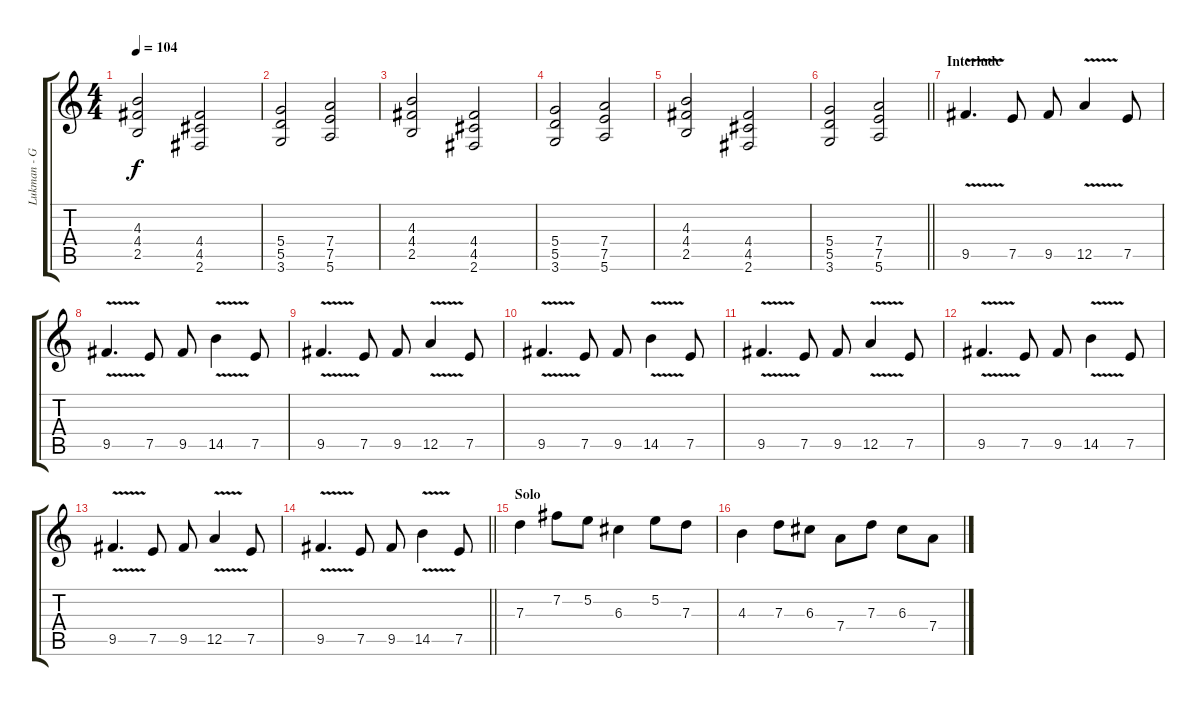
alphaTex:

\track ("Lukman - Guitar" "Lukman - G") {instrument distortionguitar}
\staff {score tabs}
\tuning (E4 B3 G3 D3 A2 E2) {hide}
\ts (4 4)
\tempo 104
\clef g2
\ks c
(4.3 4.4 2.5).2{dy f} (4.4 4.5 2.6).2 |
(5.4 5.5 3.6).2 (7.4 7.5 5.6).2 |
(4.3 4.4 2.5).2 (4.4 4.5 2.6).2 |
(5.4 5.5 3.6).2 (7.4 7.5 5.6).2 |
(4.3 4.4 2.5).2 (4.4 4.5 2.6).2 |
\barLineRight lightlight
(5.4 5.5 3.6).2 (7.4 7.5 5.6).2 |
\section ("" "Interlude")
9.5{v}.4{d} 7.5.8 9.5.8 12.5{v}.4 7.5.8 |
9.5{v}.4{d} 7.5.8 9.5.8 14.5{v}.4 7.5.8 |
9.5{v}.4{d} 7.5.8 9.5.8 12.5{v}.4 7.5.8 |
9.5{v}.4{d} 7.5.8 9.5.8 14.5{v}.4 7.5.8 |
9.5{v}.4{d} 7.5.8 9.5.8 12.5{v}.4 7.5.8 |
9.5{v}.4{d} 7.5.8 9.5.8 14.5{v}.4 7.5.8 |
9.5{v}.4{d} 7.5.8 9.5.8 12.5{v}.4 7.5.8 |
\barLineRight lightlight
9.5{v}.4{d} 7.5.8 9.5.8 14.5{v}.4 7.5.8 |
\section ("" "Solo")
7.3.4 7.2.8 5.2.8 6.3.4 5.2.8 7.3.8 |
4.3.4 7.3.8 6.3.8 7.4.8 7.3.8 6.3.8 7.4.8
